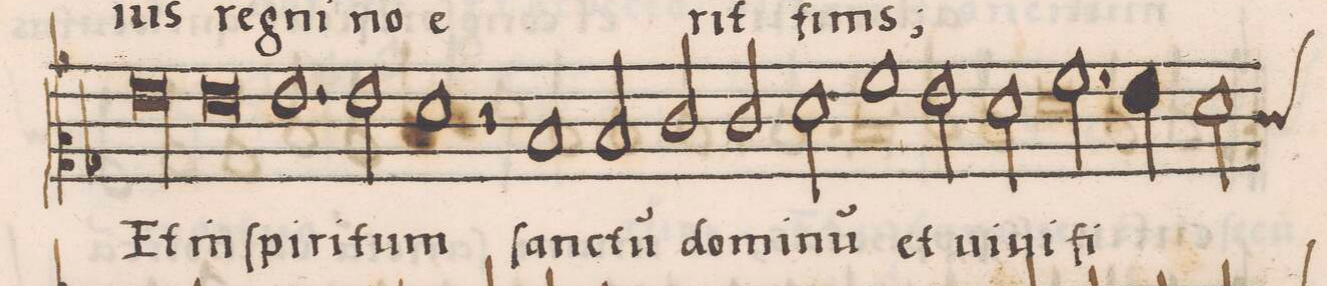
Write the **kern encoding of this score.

**kern	**text
*I"CANTVS	*
*clefC2	*
*k[b-]	*
*met(c|)	*
*M2/1	*
0g_	.
=172	=172
0g_	.
=173	=173
0g]	.
=174	=174
00g	Et
=175	=175
=176	=176
0g	in
=177	=177
1.g	ſpi-
2g\	-ri-
=178	=178
1f	-tum
2r	.
1d	ſan-
=179	=179
2d/	-ctu(m)
2e/	do-
2e/	-mi-
=180	=180
2f\	-nu(m)
1a	et
2g\	ui-
=181	=181
2f\	-ui-
2.a\	-fi-
4g\	.
*custos:e	*
2f\	.
=182	=182
*-	*-
